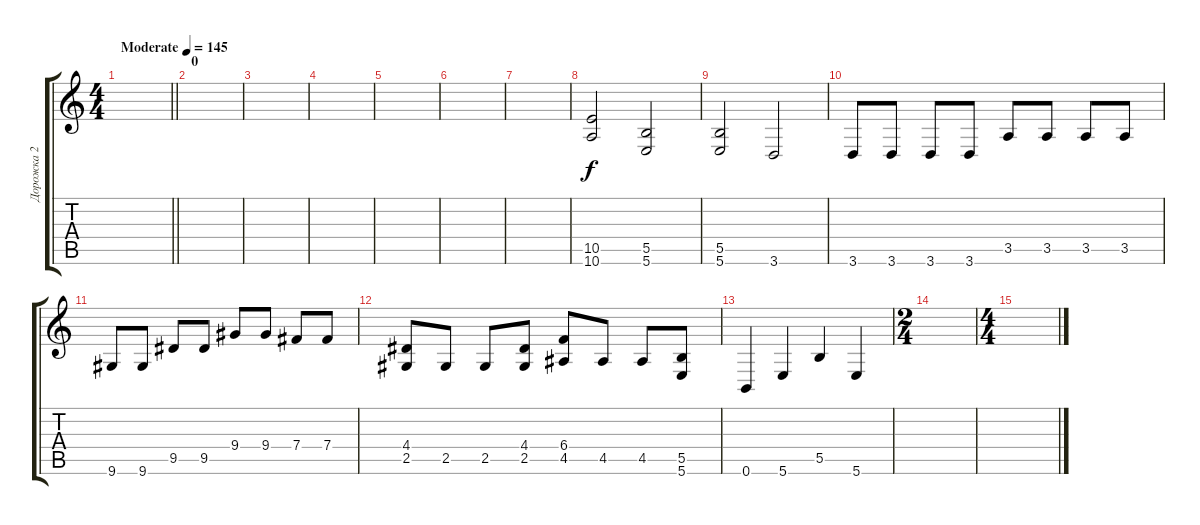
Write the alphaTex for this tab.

\track ("Дорожка 2" "Дорожка 2") {instrument distortionguitar}
\staff {score tabs}
\tuning (Db4 Ab3 E3 B2 Gb2 B1) {hide}
\ts (4 4)
\tempo (145 "Moderate")
\clef g2
\barLineRight lightlight
\ks c
|
\section ("" "0")
|
|
|
|
|
|
(10.5 10.6).2 (5.5 5.6).2 |
(5.5 5.6).2 3.6.2 |
3.6.8 3.6.8 3.6.8 3.6.8 3.5.8 3.5.8 3.5.8 3.5.8 |
9.6.8 9.6.8 9.5.8 9.5.8 9.4.8 9.4.8 7.4.8 7.4.8 |
(4.4 2.5).8 2.5.8 2.5.8 (4.4 2.5).8 (6.4 4.5).8 4.5.8 4.5.8 (5.5 5.6).8 |
0.6.4 5.6.4 5.5.4 5.6.4 |
\ts (2 4)
|
\ts (4 4)
